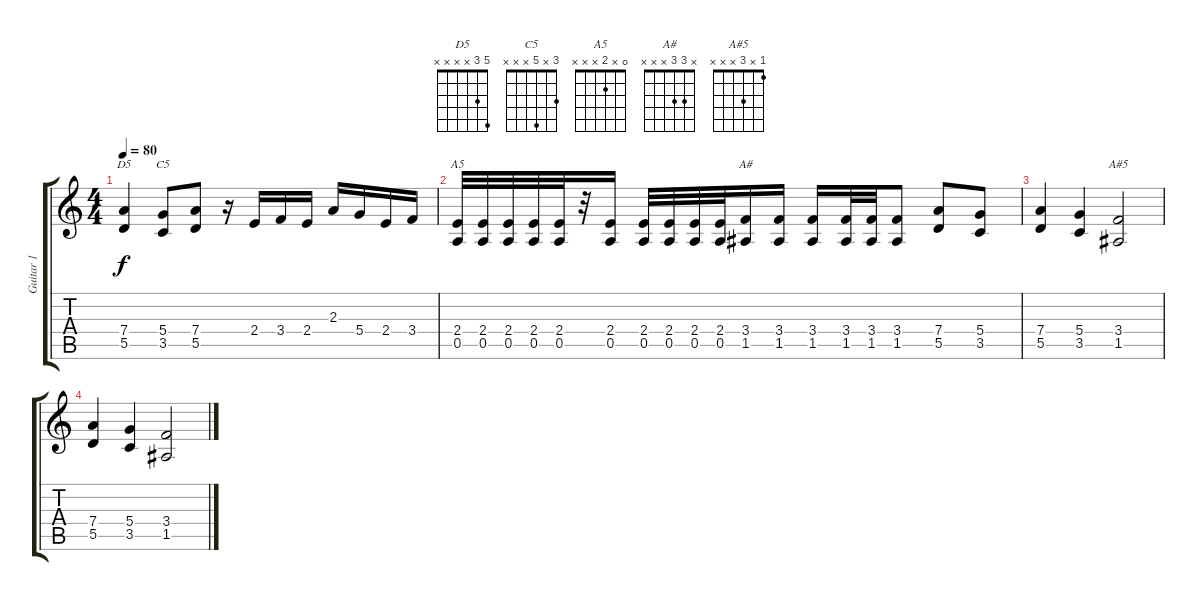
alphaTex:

\track ("Guitar 1" "Guitar 1") {instrument distortionguitar}
\staff {score tabs}
\tuning (E4 B3 G3 D3 A2 E2) {hide}
\chord ("D5" 5 3 x x x x)
\chord ("C5" 3 x 5 x x x)
\chord ("A5" 0 x 2 x x x)
\chord ("A#" x 3 3 x x x)
\chord ("A#5" 1 x 3 x x x)
\ts (4 4)
\tempo 80
\clef g2
\ks c
(7.4 5.5).4{ch "D5" dy f} (5.4 3.5).8{ch "C5"} (7.4 5.5).8 r.16 2.4.16 3.4.16 2.4.16 2.3.16 5.4.16 2.4.16 3.4.16 |
(2.4 0.5).32{ch "A5"} (2.4 0.5).32 (2.4 0.5).32 (2.4 0.5).32 (2.4 0.5).32 r.32 (2.4 0.5).16 (2.4 0.5).32 (2.4 0.5).32 (2.4 0.5).32 (2.4 0.5).32 (3.4 1.5).16{ch "A#"} (3.4 1.5).16 (3.4 1.5).16 (3.4 1.5).32 (3.4 1.5).32 (3.4 1.5).8 (7.4 5.5).8 (5.4 3.5).8 |
(7.4 5.5).4 (5.4 3.5).4 (3.4 1.5).2{ch "A#5"} |
(7.4 5.5).4 (5.4 3.5).4 (3.4 1.5).2
